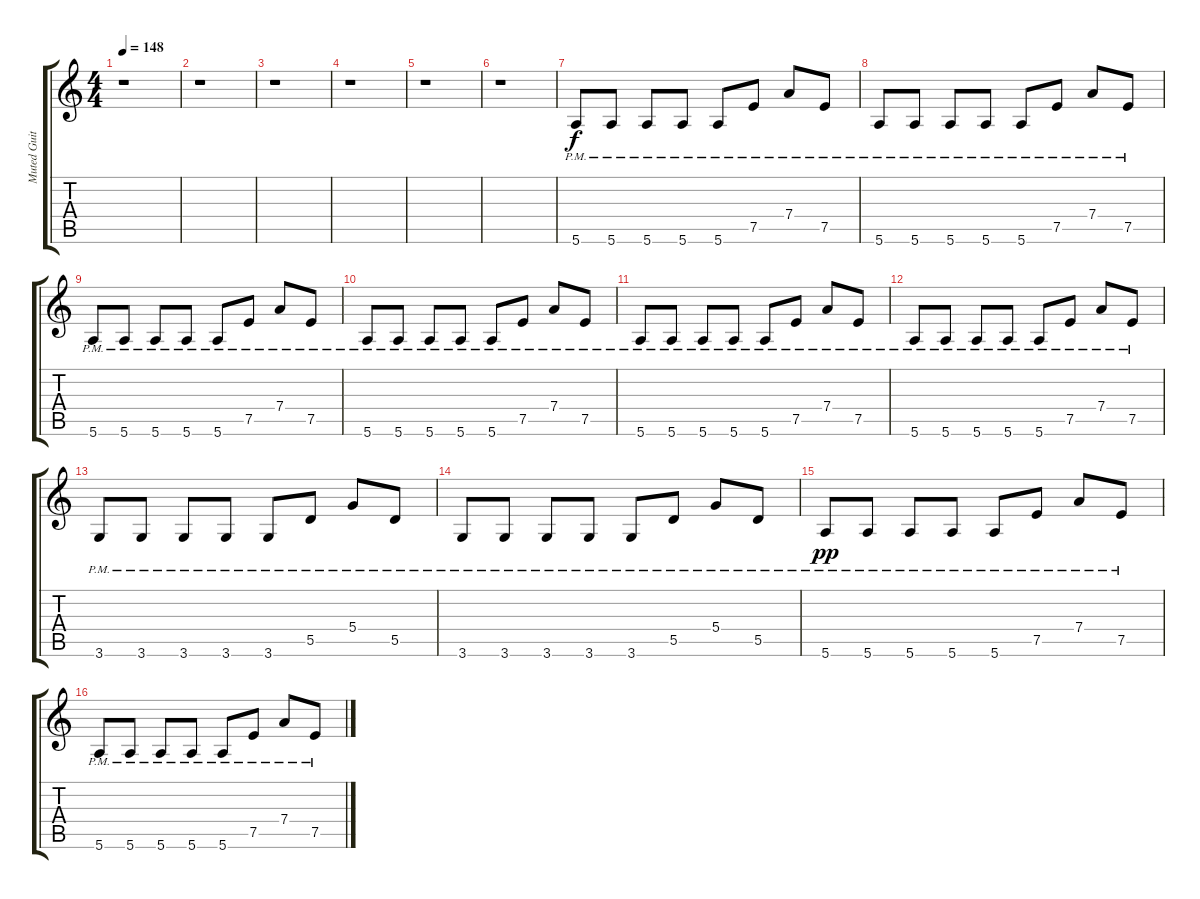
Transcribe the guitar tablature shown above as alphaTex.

\track ("Muted Guitar" "Muted Guit") {instrument electricguitarmuted}
\staff {score tabs}
\tuning (E4 B3 G3 D3 A2 E2) {hide}
\ts (4 4)
\tempo 148
\clef g2
\ks c
r.1{dy f} |
r.1 |
r.1 |
r.1 |
r.1 |
r.1 |
5.6{pm}.8 5.6{pm}.8 5.6{pm}.8 5.6{pm}.8 5.6{pm}.8 7.5{pm}.8 7.4{pm}.8 7.5{pm}.8 |
5.6{pm}.8 5.6{pm}.8 5.6{pm}.8 5.6{pm}.8 5.6{pm}.8 7.5{pm}.8 7.4{pm}.8 7.5{pm}.8 |
5.6{pm}.8 5.6{pm}.8 5.6{pm}.8 5.6{pm}.8 5.6{pm}.8 7.5{pm}.8 7.4{pm}.8 7.5{pm}.8 |
5.6{pm}.8 5.6{pm}.8 5.6{pm}.8 5.6{pm}.8 5.6{pm}.8 7.5{pm}.8 7.4{pm}.8 7.5{pm}.8 |
5.6{pm}.8 5.6{pm}.8 5.6{pm}.8 5.6{pm}.8 5.6{pm}.8 7.5{pm}.8 7.4{pm}.8 7.5{pm}.8 |
5.6{pm}.8 5.6{pm}.8 5.6{pm}.8 5.6{pm}.8 5.6{pm}.8 7.5{pm}.8 7.4{pm}.8 7.5{pm}.8 |
3.6{pm}.8 3.6{pm}.8 3.6{pm}.8 3.6{pm}.8 3.6{pm}.8 5.5{pm}.8 5.4{pm}.8 5.5{pm}.8 |
3.6{pm}.8 3.6{pm}.8 3.6{pm}.8 3.6{pm}.8 3.6{pm}.8 5.5{pm}.8 5.4{pm}.8 5.5{pm}.8 |
5.6{pm}.8{dy pp} 5.6{pm}.8 5.6{pm}.8 5.6{pm}.8 5.6{pm}.8 7.5{pm}.8 7.4{pm}.8 7.5{pm}.8 |
5.6{pm}.8 5.6{pm}.8 5.6{pm}.8 5.6{pm}.8 5.6{pm}.8 7.5{pm}.8 7.4{pm}.8 7.5{pm}.8
